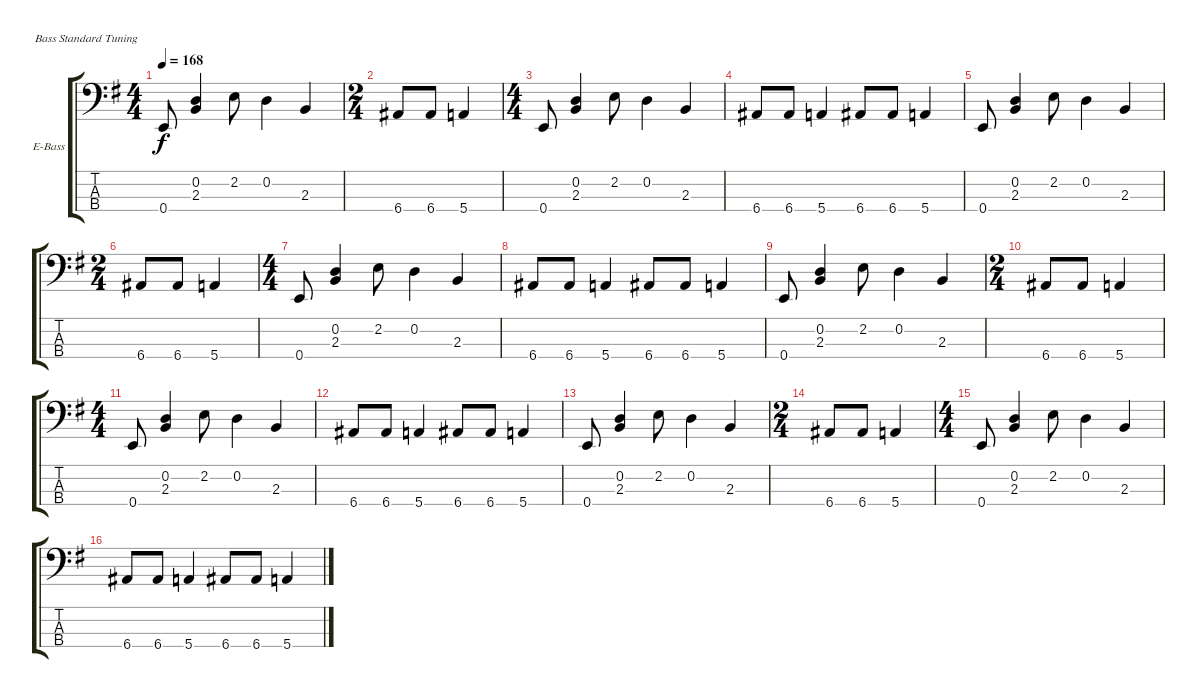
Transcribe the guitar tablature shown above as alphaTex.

\bracketExtendMode groupsimilarinstruments
\firstSystemTrackNameOrientation horizontal
\otherSystemsTrackNameOrientation horizontal
\track ("Bass" "E-Bass") {instrument electricbasspick}
\staff {score tabs}
\tuning (G2 D2 A1 E1)
\ts (4 4)
\tempo 168
\clef f4
\scale
1.07818
\ks g
0.4.8{dy f} (0.2 2.3).4 2.2.8 0.2.4 2.3.4 |
\ts (2 4)
\scale
0.921816 6.4.8 6.4.8 5.4.4 |
\ts (4 4)
\scale
1.10845 0.4.8 (0.2 2.3).4 2.2.8 0.2.4 2.3.4 |
\scale
0.891551 6.4.8 6.4.8 5.4.4 6.4.8 6.4.8 5.4.4 |
\scale
1.07818 0.4.8 (0.2 2.3).4 2.2.8 0.2.4 2.3.4 |
\ts (2 4)
\scale
0.921816 6.4.8 6.4.8 5.4.4 |
\ts (4 4)
\scale
1.10845 0.4.8 (0.2 2.3).4 2.2.8 0.2.4 2.3.4 |
\scale
0.891551 6.4.8 6.4.8 5.4.4 6.4.8 6.4.8 5.4.4 |
\scale
1.07818 0.4.8 (0.2 2.3).4 2.2.8 0.2.4 2.3.4 |
\ts (2 4)
\scale
0.921816 6.4.8 6.4.8 5.4.4 |
\ts (4 4)
\scale
1.10845 0.4.8 (0.2 2.3).4 2.2.8 0.2.4 2.3.4 |
\scale
0.891551 6.4.8 6.4.8 5.4.4 6.4.8 6.4.8 5.4.4 |
\scale
1.07818 0.4.8 (0.2 2.3).4 2.2.8 0.2.4 2.3.4 |
\ts (2 4)
\scale
0.921816 6.4.8 6.4.8 5.4.4 |
\ts (4 4)
\scale
1.10845 0.4.8 (0.2 2.3).4 2.2.8 0.2.4 2.3.4 |
\scale
0.891551 6.4.8 6.4.8 5.4.4 6.4.8 6.4.8 5.4.4
